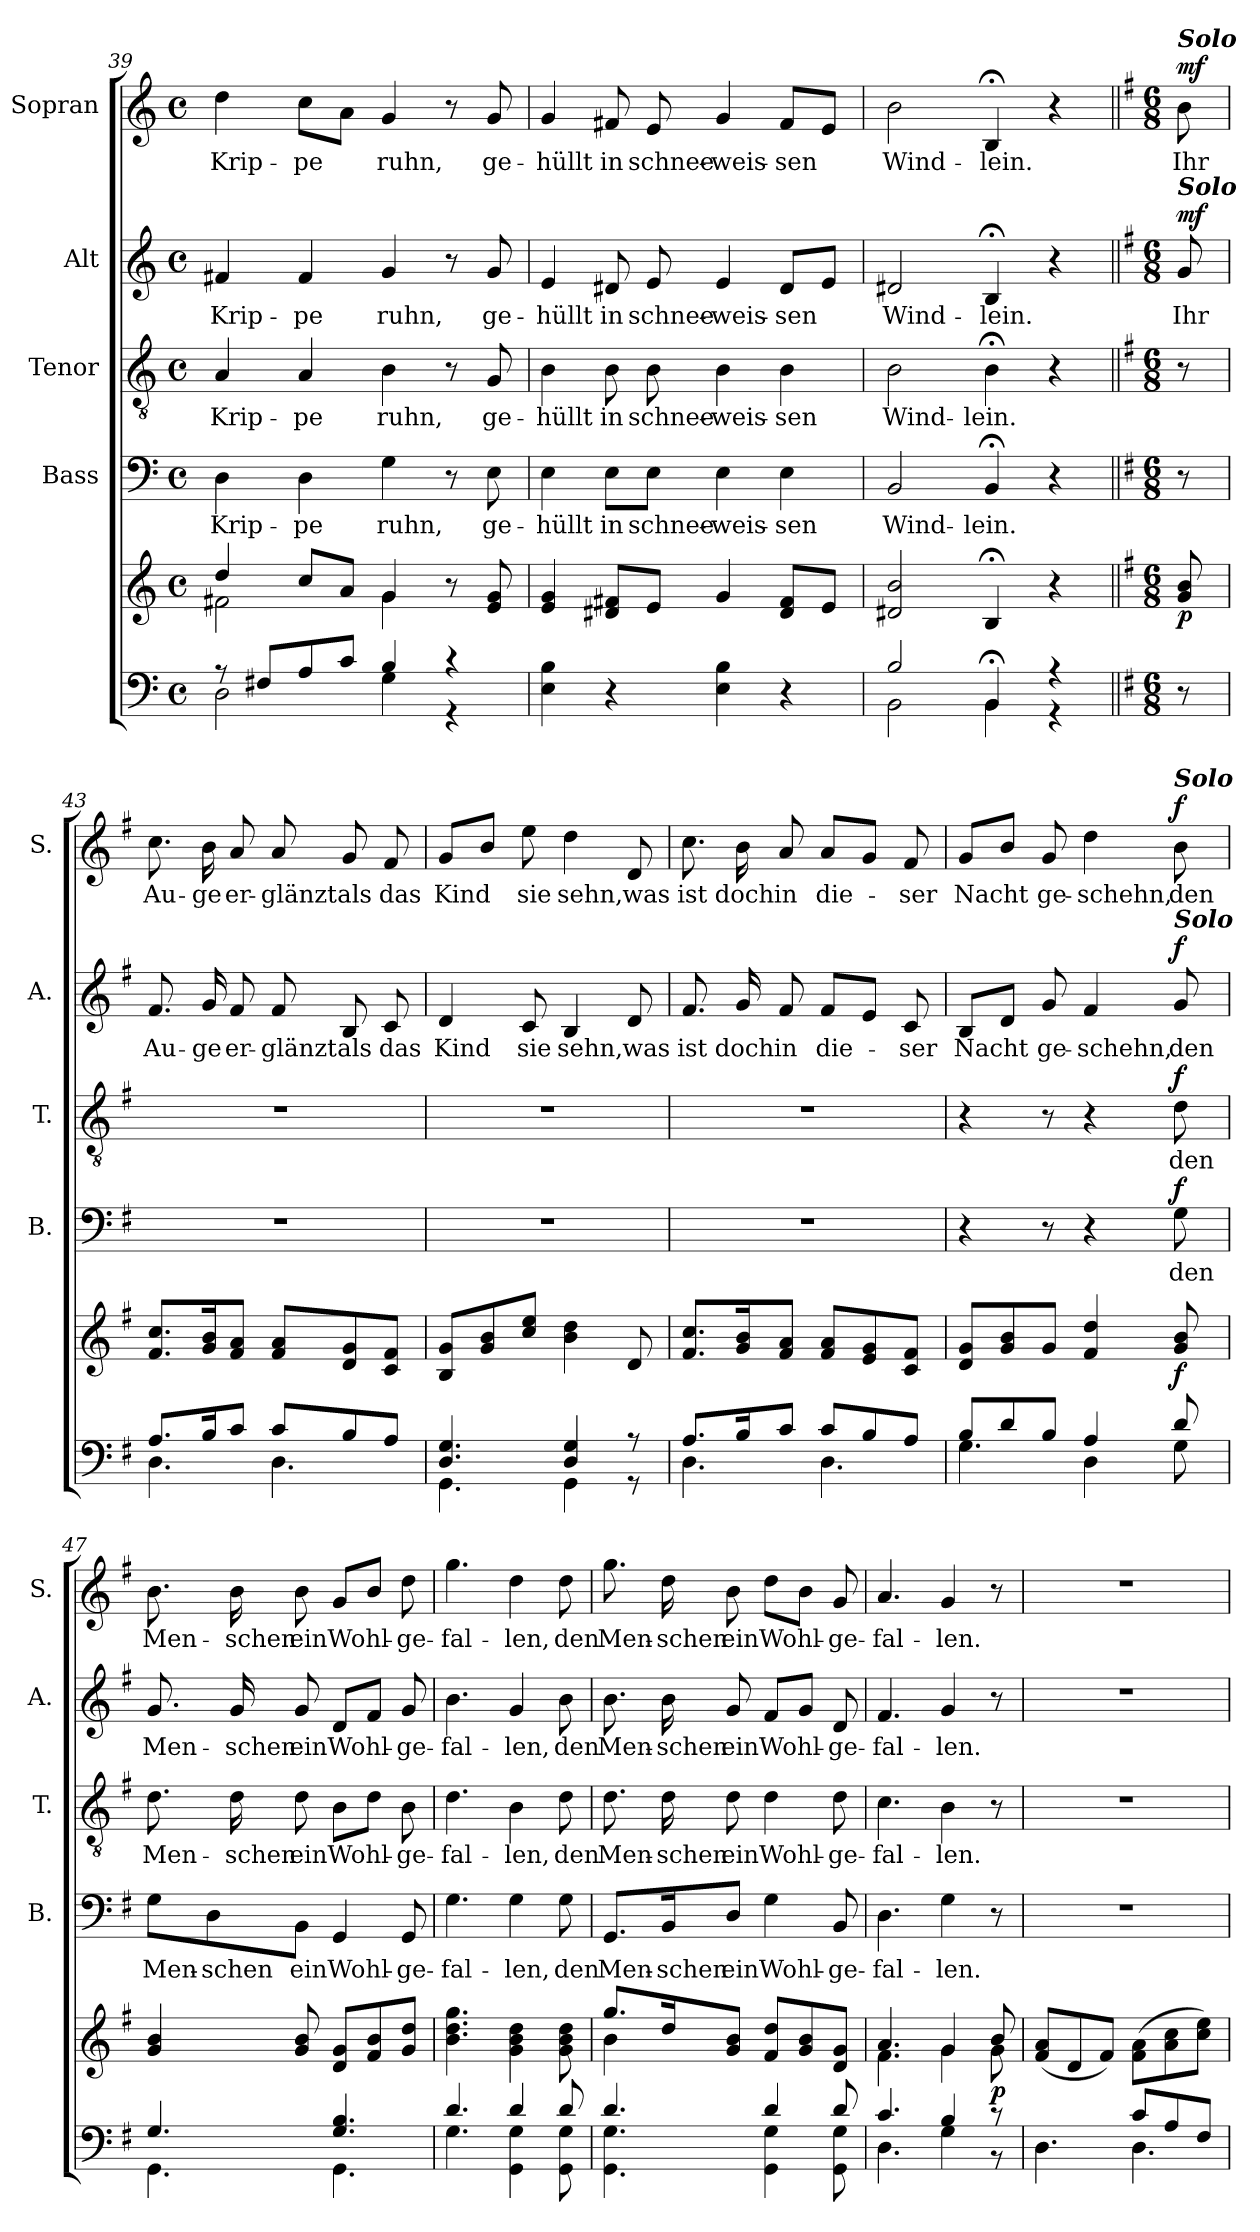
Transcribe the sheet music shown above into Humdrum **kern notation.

**kern	**kern	**dynam	**kern	**text	**dynam	**kern	**text	**dynam	**kern	**text	**dynam	**kern	**text	**dynam
*part5	*part5	*part5	*part4	*part4	*part4	*part3	*part3	*part3	*part2	*part2	*part2	*part1	*part1	*part1
*staff6	*staff5	*staff5/6	*staff4	*staff4	*staff4	*staff3	*staff3	*staff3	*staff2	*staff2	*staff2	*staff1	*staff1	*staff1
*	*	*	*I"Bass	*	*	*I"Tenor	*	*	*I"Alt	*	*	*I"Sopran	*	*
*	*	*	*I'B.	*	*	*I'T.	*	*	*I'A.	*	*	*I'S.	*	*
!!LO:PB:g=z
*clefF4	*clefG2	*	*clefF4	*	*	*clefGv2	*	*	*clefG2	*	*	*clefG2	*	*
*k[]	*k[]	*	*k[]	*	*	*k[]	*	*	*k[]	*	*	*k[]	*	*
*C:	*C:	*	*C:	*	*	*C:	*	*	*C:	*	*	*C:	*	*
*M4/4	*M4/4	*	*M4/4	*	*	*M4/4	*	*	*M4/4	*	*	*M4/4	*	*
*met(c)	*met(c)	*	*met(c)	*	*	*met(c)	*	*	*met(c)	*	*	*met(c)	*	*
=39	=39	=39	=39	=39	=39	=39	=39	=39	=39	=39	=39	=39	=39	=39
*^	*^	*	*	*	*	*	*	*	*	*	*	*	*	*
!	!	!	!	!	!	!LO:LY:b	!	!	!LO:LY:b	!	!	!LO:LY:b	!	!	!LO:LY:b	!
8rA	2D\	4dd/	2f#X\	.	4D\	Krip-	.	4A/	Krip-	.	4f#X/	Krip-	.	4dd\	Krip-	.
8F#X/L	.	.	.	.	.	.	.	.	.	.	.	.	.	.	.	.
!	!	!	!	!	!	!LO:LY:b	!	!	!LO:LY:b	!	!	!LO:LY:b	!	!	!LO:LY:b	!
8A/	.	8cc/L	.	.	4D\	-pe	.	4A/	-pe	.	4f#/	-pe	.	8cc\L	-pe	.
8c/J	.	8a/J	.	.	.	.	.	.	.	.	.	.	.	8a\J	.	.
!	!	!	!	!	!	!LO:LY:b	!	!	!LO:LY:b	!	!	!LO:LY:b	!	!	!LO:LY:b	!
4B/	4G\	4g/	4g\	.	4G\	ruhn,	.	4B\	ruhn,	.	4g/	ruhn,	.	4g/	ruhn,	.
4r	4r	8r	4ryy	.	8r	.	.	8r	.	.	8r	.	.	8r	.	.
!	!	!	!	!	!	!LO:LY:b	!	!	!LO:LY:b	!	!	!LO:LY:b	!	!	!LO:LY:b	!
.	.	8e/ 8g/	.	.	8E\	ge-	.	8G/	ge-	.	8g/	ge-	.	8g/	ge-	.
*v	*v	*	*	*	*	*	*	*	*	*	*	*	*	*	*	*
*	*v	*v	*	*	*	*	*	*	*	*	*	*	*	*	*
=40	=40	=40	=40	=40	=40	=40	=40	=40	=40	=40	=40	=40	=40	=40
!	!	!	!	!LO:LY:b	!	!	!LO:LY:b	!	!	!LO:LY:b	!	!	!LO:LY:b	!
4E\ 4B\	4e/ 4g/	.	4E\	-hüllt	.	4B\	-hüllt	.	4e/	-hüllt	.	4g/	-hüllt	.
!	!	!	!	!LO:LY:b	!	!	!LO:LY:b	!	!	!LO:LY:b	!	!	!LO:LY:b	!
4r	8d#X/ 8f#X/L	.	8E\L	in	.	8B\	in	.	8d#X/	in	.	8f#X/	in	.
!	!	!	!	!LO:LY:b	!	!	!LO:LY:b	!	!	!LO:LY:b	!	!	!LO:LY:b	!
.	8e/J	.	8E\J	schnee-	.	8B\	schnee-	.	8e/	schnee-	.	8e/	schnee-	.
!	!	!	!	!LO:LY:b	!	!	!LO:LY:b	!	!	!LO:LY:b	!	!	!LO:LY:b	!
4E\ 4B\	4g/	.	4E\	-weis-	.	4B\	-weis-	.	4e/	-weis-	.	4g/	-weis-	.
!	!	!	!	!LO:LY:b	!	!	!LO:LY:b	!	!	!LO:LY:b	!	!	!LO:LY:b	!
4r	8d#/ 8f#/L	.	4E\	-sen	.	4B\	-sen	.	8d#/L	-sen	.	8f#/L	-sen	.
.	8e/J	.	.	.	.	.	.	.	8e/J	.	.	8e/J	.	.
=41	=41	=41	=41	=41	=41	=41	=41	=41	=41	=41	=41	=41	=41	=41
*^	*	*	*	*	*	*	*	*	*	*	*	*	*	*
!	!	!	!	!	!LO:LY:b	!	!	!LO:LY:b	!	!	!LO:LY:b	!	!	!LO:LY:b	!
2B/	2BB\	2d#X/ 2b/	.	2BB/	Wind-	.	2B\	Wind-	.	2d#X/	Wind-	.	2b\	Wind-	.
!	!	!	!	!	!LO:LY:b	!	!	!LO:LY:b	!	!	!LO:LY:b	!	!	!LO:LY:b	!
4BB;</	4BB\	4B;</	.	4BB;</	-lein.	.	4B;<\	-lein.	.	4B;</	-lein.	.	4B;</	-lein.	.
4r	4r	4r	.	4r	.	.	4r	.	.	4r	.	.	4r	.	.
*v	*v	*	*	*	*	*	*	*	*	*	*	*	*	*	*
=42||	=42||	=42||	=42||	=42||	=42||	=42||	=42||	=42||	=42||	=42||	=42||	=42||	=42||	=42||
*k[f#]	*k[f#]	*	*k[f#]	*	*	*k[f#]	*	*	*k[f#]	*	*	*k[f#]	*	*
*G:	*G:	*	*G:	*	*	*G:	*	*	*G:	*	*	*G:	*	*
*M6/8	*M6/8	*	*M6/8	*	*	*M6/8	*	*	*M6/8	*	*	*M6/8	*	*
*^	*	*	*	*	*	*	*	*	*	*	*	*	*	*
!	!	!	!	!	!	!	!	!	!	!	!	!	!LO:TX:a:Bi:t=Solo	!	!
!	!	!	!	!	!	!	!	!	!	!LO:TX:a:Bi:t=Solo	!	!	!	!	!
!	!	!	!LO:DY:b	!	!	!	!	!	!	!	!LO:LY:b	!LO:DY:a	!	!LO:LY:b	!LO:DY:a
*v	*v	*	*	*	*	*	*	*	*	*	*	*	*	*	*
8r	8g/ 8b/	p	8r	.	.	8r	.	.	8g/	Ihr	mf	8b\	Ihr	mf
=43	=43	=43	=43	=43	=43	=43	=43	=43	=43	=43	=43	=43	=43	=43
*^	*	*	*	*	*	*	*	*	*	*	*	*	*	*
!	!	!	!	!	!	!	!	!	!	!	!LO:LY:b	!	!	!LO:LY:b	!
8.A/L	4.D\	8.f#/ 8.cc/L	.	2.r	.	.	2.r	.	.	8.f#/	Au-	.	8.cc\	Au-	.
!	!	!	!	!	!	!	!	!	!	!	!LO:LY:b	!	!	!LO:LY:b	!
16B/k	.	16g/ 16b/k	.	.	.	.	.	.	.	16g/	-ge	.	16b\	-ge	.
!	!	!	!	!	!	!	!	!	!	!	!LO:LY:b	!	!	!LO:LY:b	!
8c/J	.	8f#/ 8a/J	.	.	.	.	.	.	.	8f#/	er-	.	8a/	er-	.
!	!	!	!	!	!	!	!	!	!	!	!LO:LY:b	!	!	!LO:LY:b	!
8c/L	4.D\	8f#/ 8a/L	.	.	.	.	.	.	.	8f#/	-glänzt	.	8a/	-glänzt	.
!	!	!	!	!	!	!	!	!	!	!	!LO:LY:b	!	!	!LO:LY:b	!
8B/	.	8d/ 8g/	.	.	.	.	.	.	.	8B/	als	.	8g/	als	.
!	!	!	!	!	!	!	!	!	!	!	!LO:LY:b	!	!	!LO:LY:b	!
8A/J	.	8c/ 8f#/J	.	.	.	.	.	.	.	8c/	das	.	8f#/	das	.
!!LO:LB:g=z
=44	=44	=44	=44	=44	=44	=44	=44	=44	=44	=44	=44	=44	=44	=44	=44
!	!	!	!	!	!	!	!	!	!	!	!LO:LY:b	!	!	!LO:LY:b	!
4.D/ 4.G/	4.GG\	8B/ 8g/L	.	2.r	.	.	2.r	.	.	4d/	Kind	.	8g/L	Kind	.
.	.	8g/ 8b/	.	.	.	.	.	.	.	.	.	.	8b/J	.	.
!	!	!	!	!	!	!	!	!	!	!	!LO:LY:b	!	!	!LO:LY:b	!
.	.	8cc/ 8ee/J	.	.	.	.	.	.	.	8c/	sie	.	8ee\	sie	.
!	!	!	!	!	!	!	!	!	!	!	!LO:LY:b	!	!	!LO:LY:b	!
4D/ 4G/	4GG\	4b\ 4dd\	.	.	.	.	.	.	.	4B/	sehn,	.	4dd\	sehn,	.
!	!	!	!	!	!	!	!	!	!	!	!LO:LY:b	!	!	!LO:LY:b	!
8r	8r	8d/	.	.	.	.	.	.	.	8d/	was	.	8d/	was	.
=45	=45	=45	=45	=45	=45	=45	=45	=45	=45	=45	=45	=45	=45	=45	=45
!	!	!	!	!	!	!	!	!	!	!	!LO:LY:b	!	!	!LO:LY:b	!
8.A/L	4.D\	8.f#/ 8.cc/L	.	2.r	.	.	2.r	.	.	8.f#/	ist	.	8.cc\	ist	.
!	!	!	!	!	!	!	!	!	!	!	!LO:LY:b	!	!	!LO:LY:b	!
16B/k	.	16g/ 16b/k	.	.	.	.	.	.	.	16g/	doch	.	16b\	doch	.
!	!	!	!	!	!	!	!	!	!	!	!LO:LY:b	!	!	!LO:LY:b	!
8c/J	.	8f#/ 8a/J	.	.	.	.	.	.	.	8f#/	in	.	8a/	in	.
!	!	!	!	!	!	!	!	!	!	!	!LO:LY:b	!	!	!LO:LY:b	!
8c/L	4.D\	8f#/ 8a/L	.	.	.	.	.	.	.	8f#/L	die-	.	8a/L	die-	.
8B/	.	8e/ 8g/	.	.	.	.	.	.	.	8e/J	.	.	8g/J	.	.
!	!	!	!	!	!	!	!	!	!	!	!LO:LY:b	!	!	!LO:LY:b	!
8A/J	.	8c/ 8f#/J	.	.	.	.	.	.	.	8c/	-ser	.	8f#/	-ser	.
=46	=46	=46	=46	=46	=46	=46	=46	=46	=46	=46	=46	=46	=46	=46	=46
!	!	!	!	!	!	!	!	!	!	!	!LO:LY:b	!	!	!LO:LY:b	!
8B/L	4.G\	8d/ 8g/L	.	4r	.	.	4r	.	.	8B/L	Nacht	.	8g/L	Nacht	.
8d/	.	8g/ 8b/	.	.	.	.	.	.	.	8d/J	.	.	8b/J	.	.
!	!	!	!	!	!	!	!	!	!	!	!LO:LY:b	!	!	!LO:LY:b	!
8B/J	.	8g/J	.	8r	.	.	8r	.	.	8g/	ge-	.	8g/	ge-	.
!	!	!	!	!	!	!	!	!	!	!	!LO:LY:b	!	!	!LO:LY:b	!
4A/	4D\	4f#/ 4dd/	.	4r	.	.	4r	.	.	4f#/	-schehn,	.	4dd\	-schehn,	.
!	!	!	!	!	!	!	!	!	!	!	!	!	!LO:TX:a:Bi:t=Solo	!	!
!	!	!	!	!	!	!	!	!	!	!LO:TX:a:Bi:t=Solo	!	!	!	!	!
!	!	!	!LO:DY:b	!	!LO:LY:b	!LO:DY:a	!	!LO:LY:b	!LO:DY:a	!	!LO:LY:b	!LO:DY:a	!	!LO:LY:b	!LO:DY:a
8d/	8G\	8g/ 8b/	f	8G\	den	f	8d\	den	f	8g/	den	f	8b\	den	f
=47	=47	=47	=47	=47	=47	=47	=47	=47	=47	=47	=47	=47	=47	=47	=47
!	!	!	!	!	!LO:LY:b	!	!	!LO:LY:b	!	!	!LO:LY:b	!	!	!LO:LY:b	!
4.G/	4.GG\	4g/ 4b/	.	8G\L	Men-	.	8.d\	Men-	.	8.g/	Men-	.	8.b\	Men-	.
!	!	!	!	!	!LO:LY:b	!	!	!	!	!	!	!	!	!	!
.	.	.	.	8D\	-schen	.	.	.	.	.	.	.	.	.	.
!	!	!	!	!	!	!	!	!LO:LY:b	!	!	!LO:LY:b	!	!	!LO:LY:b	!
.	.	.	.	.	.	.	16d\	-schen	.	16g/	-schen	.	16b\	-schen	.
!	!	!	!	!	!LO:LY:b	!	!	!LO:LY:b	!	!	!LO:LY:b	!	!	!LO:LY:b	!
.	.	8g/ 8b/	.	8BB\J	ein	.	8d\	ein	.	8g/	ein	.	8b\	ein	.
!	!	!	!	!	!LO:LY:b	!	!	!LO:LY:b	!	!	!LO:LY:b	!	!	!LO:LY:b	!
4.G/ 4.B/	4.GG\	8d/ 8g/L	.	4GG/	Wohl-	.	8B\L	Wohl-	.	8d/L	Wohl-	.	8g/L	Wohl-	.
.	.	8f#/ 8b/	.	.	.	.	8d\J	.	.	8f#/J	.	.	8b/J	.	.
!	!	!	!	!	!LO:LY:b	!	!	!LO:LY:b	!	!	!LO:LY:b	!	!	!LO:LY:b	!
.	.	8g/ 8dd/J	.	8GG/	-ge-	.	8B\	-ge-	.	8g/	-ge-	.	8dd\	-ge-	.
!!LO:PB:g=z
=48	=48	=48	=48	=48	=48	=48	=48	=48	=48	=48	=48	=48	=48	=48	=48
!	!	!	!	!	!LO:LY:b	!	!	!LO:LY:b	!	!	!LO:LY:b	!	!	!LO:LY:b	!
4.d/	4.G\	4.b\ 4.dd\ 4.gg\	.	4.G\	-fal-	.	4.d\	-fal-	.	4.b\	-fal-	.	4.gg\	-fal-	.
!	!	!	!	!	!LO:LY:b	!	!	!LO:LY:b	!	!	!LO:LY:b	!	!	!LO:LY:b	!
4d/	4GG\ 4G\	4g\ 4b\ 4dd\	.	4G\	-len,	.	4B\	-len,	.	4g/	-len,	.	4dd\	-len,	.
!	!	!	!	!	!LO:LY:b	!	!	!LO:LY:b	!	!	!LO:LY:b	!	!	!LO:LY:b	!
8d/	8GG\ 8G\	8g\ 8b\ 8dd\	.	8G\	den	.	8d\	den	.	8b\	den	.	8dd\	den	.
=49	=49	=49	=49	=49	=49	=49	=49	=49	=49	=49	=49	=49	=49	=49	=49
*	*	*^	*	*	*	*	*	*	*	*	*	*	*	*	*
!	!	!	!	!	!	!LO:LY:b	!	!	!LO:LY:b	!	!	!LO:LY:b	!	!	!LO:LY:b	!
4.d/	4.GG\ 4.G\	8.gg/L	4b\	.	8.GG/L	Men-	.	8.d\	Men-	.	8.b\	Men-	.	8.gg\	Men-	.
!	!	!	!	!	!	!LO:LY:b	!	!	!LO:LY:b	!	!	!LO:LY:b	!	!	!LO:LY:b	!
.	.	16dd/k	.	.	16BB/K	-schen	.	16d\	-schen	.	16b\	-schen	.	16dd\	-schen	.
!	!	!	!	!	!	!LO:LY:b	!	!	!LO:LY:b	!	!	!LO:LY:b	!	!	!LO:LY:b	!
.	.	8g/ 8b/J	2ryy	.	8D/J	ein	.	8d\	ein	.	8g/	ein	.	8b\	ein	.
!	!	!	!	!	!	!LO:LY:b	!	!	!LO:LY:b	!	!	!LO:LY:b	!	!	!LO:LY:b	!
4d/	4GG\ 4G\	8f#/ 8dd/L	.	.	4G\	Wohl-	.	4d\	Wohl-	.	8f#/L	Wohl-	.	8dd\L	Wohl-	.
.	.	8g/ 8b/	.	.	.	.	.	.	.	.	8g/J	.	.	8b\J	.	.
!	!	!	!	!	!	!LO:LY:b	!	!	!LO:LY:b	!	!	!LO:LY:b	!	!	!LO:LY:b	!
8d/	8GG\ 8G\	8d/ 8g/J	.	.	8BB/	-ge-	.	8d\	-ge-	.	8d/	-ge-	.	8g/	-ge-	.
=50	=50	=50	=50	=50	=50	=50	=50	=50	=50	=50	=50	=50	=50	=50	=50	=50
!	!	!	!	!	!	!LO:LY:b	!	!	!LO:LY:b	!	!	!LO:LY:b	!	!	!LO:LY:b	!
4.c/	4.D\	4.a/	4.f#\	.	4.D\	-fal-	.	4.c\	-fal-	.	4.f#/	-fal-	.	4.a/	-fal-	.
!	!	!	!	!	!	!LO:LY:b	!	!	!LO:LY:b	!	!	!LO:LY:b	!	!	!LO:LY:b	!
4B/	4G\	4g/	4g\	.	4G\	-len.	.	4B\	-len.	.	4g/	-len.	.	4g/	-len.	.
!	!	!	!	!LO:DY:b	!	!	!	!	!	!	!	!	!	!	!	!
8r	8r	8b/	8g\	p	8r	.	.	8r	.	.	8r	.	.	8r	.	.
*	*	*v	*v	*	*	*	*	*	*	*	*	*	*	*	*	*
=51	=51	=51	=51	=51	=51	=51	=51	=51	=51	=51	=51	=51	=51	=51	=51
4.ryy	4.D\	(<8f#/ 8a/L	.	2.r	.	.	2.r	.	.	2.r	.	.	2.r	.	.
.	.	8d/	.	.	.	.	.	.	.	.	.	.	.	.	.
.	.	8f#/J)	.	.	.	.	.	.	.	.	.	.	.	.	.
8c/L	4.D\	(>8f#\ 8a\L	.	.	.	.	.	.	.	.	.	.	.	.	.
8A/	.	8a\ 8cc\	.	.	.	.	.	.	.	.	.	.	.	.	.
8F#/J	.	8cc\ 8ee\J)	.	.	.	.	.	.	.	.	.	.	.	.	.
*v	*v	*	*	*	*	*	*	*	*	*	*	*	*	*	*
=	=	=	=	=	=	=	=	=	=	=	=	=	=	=
*-	*-	*-	*-	*-	*-	*-	*-	*-	*-	*-	*-	*-	*-	*-
